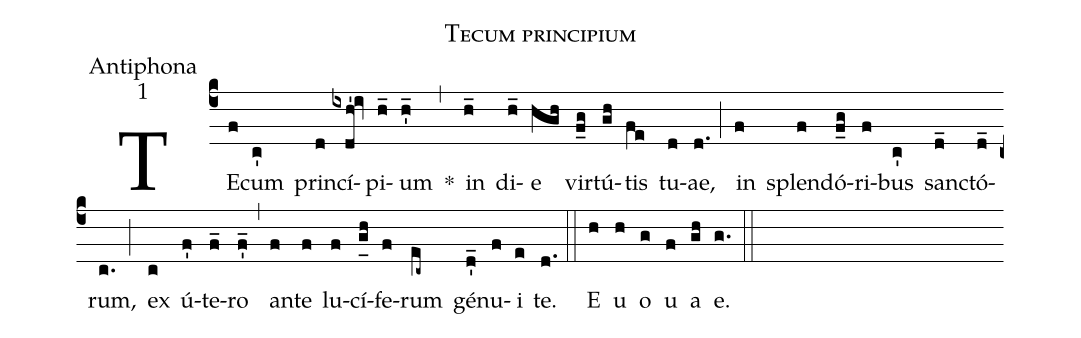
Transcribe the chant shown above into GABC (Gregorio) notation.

name:Tecum principium;
office-part:Antiphona;
mode:1;
%%
(c4) TE(f)cum(c') prin(d)cí(ixdh'!iv)pi(h_)um(h'_) *(,) in(h_) di(h_)e(hgh) vir(f_g)tú(gh)tis(fe) tu(d)ae,(d.) (;) in(f) splen(f)dó(f_g)ri(f)bus(c') san(d_)ctó(d_)rum,(c.) (;) ex(c) ú(f')te(f_)ro(f'_) (,) an(f)te(f) lu(f)cí(g_[uh:l]h)fe(f)rum(ec~) gé(d'_)nu(f)i(e) te.(d.) (::) <eu>E(h) u(h) o(g) u(f) a(gh) e.</eu>(g.) (::)
